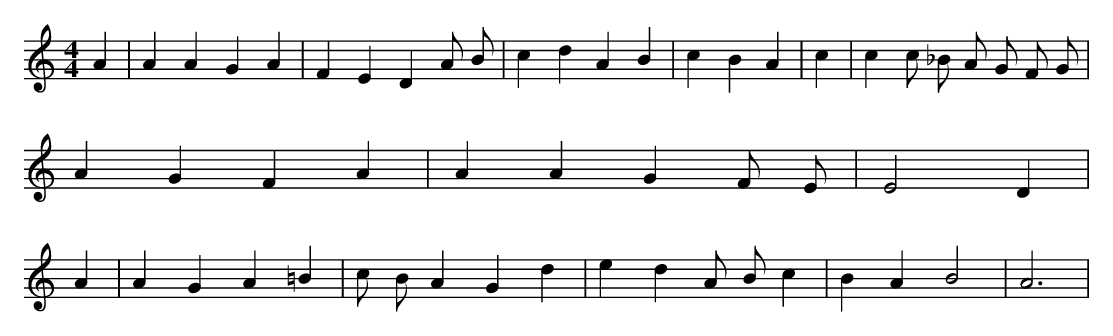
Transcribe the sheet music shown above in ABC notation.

X:1
M:4/4
L:1/8
K:C
A2 | A2 A2 G2 A2 | F2 E2 D2 A B | c2 d2 A2 B2 | c2 B2 A2 | c2 | c2 c _B A G F G | A2 G2 F2 A2 | A2 A2 G2 F E | E4 D2 | A2 | A2 G2 A2 =B2 | c B A2 G2 d2 | e2 d2 A B c2 | B2 A2 B4 | A6 |
